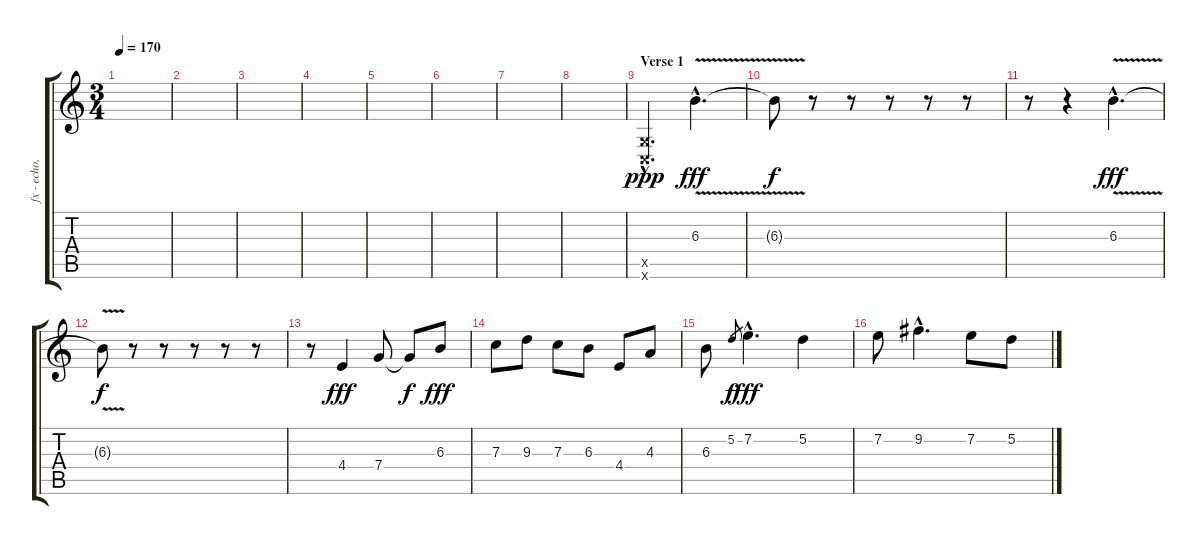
\track ("fx - echo, warm pad " "fx - echo,") {instrument distortionguitar}
\staff {score tabs}
\tuning (D4 A3 F3 C3 G2 C2) {hide}
\ts (3 4)
\tempo 170
\clef g2
\ks c
|
|
|
|
|
|
|
|
\section ("" "Verse 1")
(0.5{hac x} 0.6{hac x}).4{d dy ppp volume 11 instrument guitarharmonics} 6.3{v hac}.4{d dy fff} |
6.3{t}.8{dy f} r.8{instrument distortionguitar} r.8 r.8 r.8 r.8 |
r.8 r.4{instrument guitarharmonics} 6.3{v hac}.4{d dy fff} |
6.3{t}.8{dy f} r.8 r.8 r.8 r.8 r.8 |
r.8 4.4.4{dy fff volume 8 instrument distortionguitar} 7.4.8 7.4{t}.8{dy f} 6.3.8{dy fff} |
7.3.8 9.3.8 7.3.8 6.3.8 4.4.8 4.3.8 |
6.3.8 5.2.8{gr dy f} 7.2{hac}.4{d dy fff} 5.2.4 |
7.2.8 9.2{hac}.4{d} 7.2.8 5.2.8
